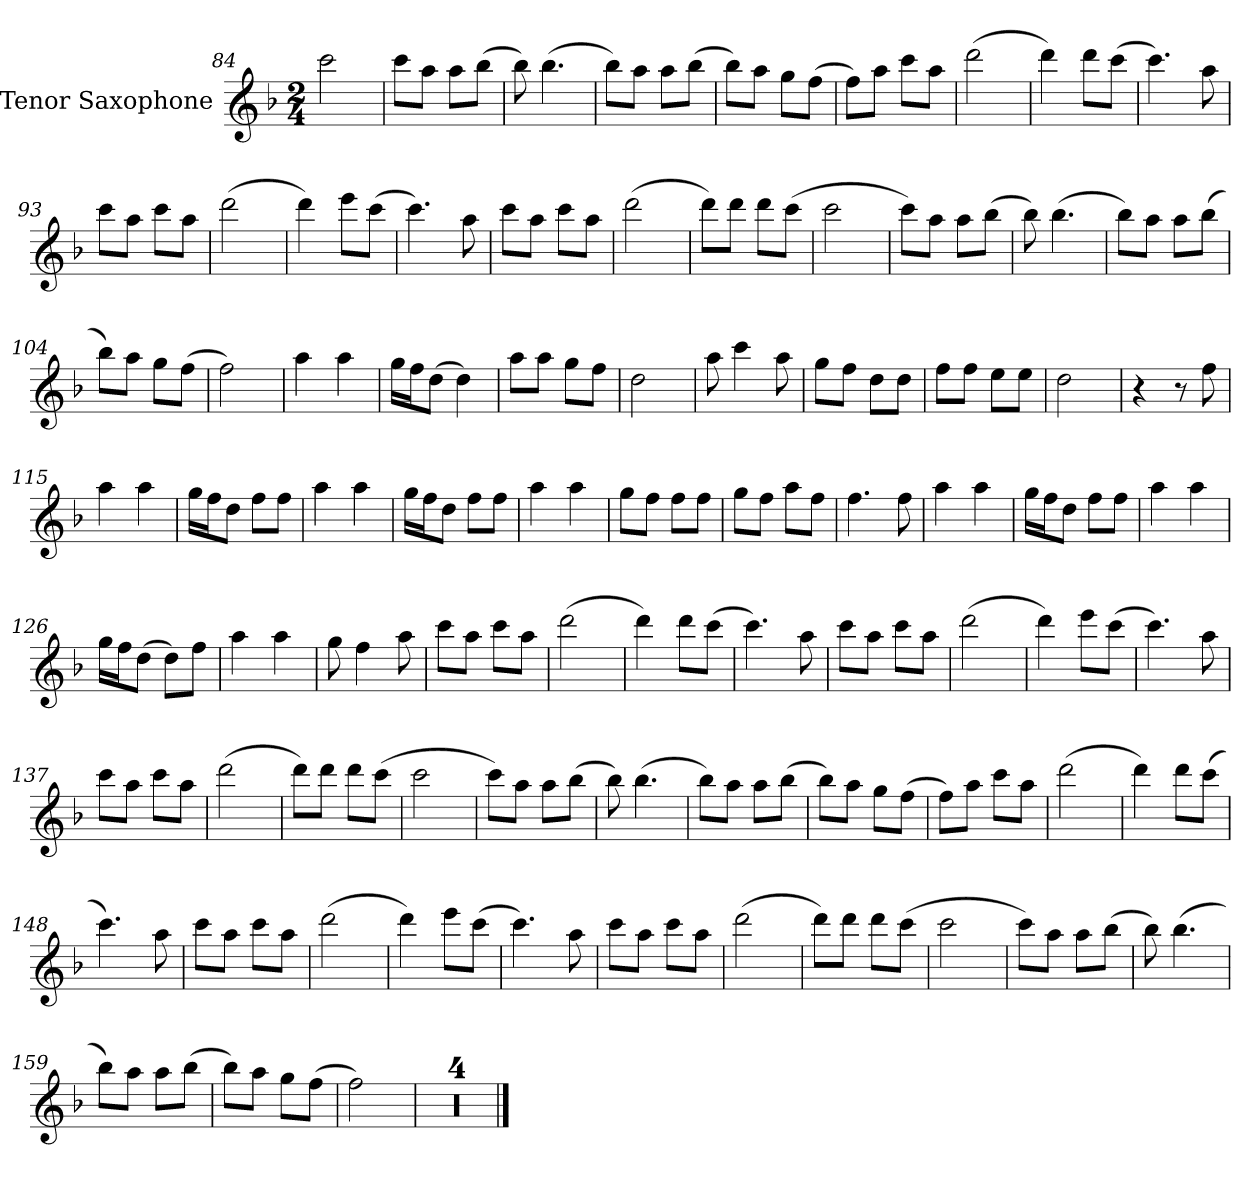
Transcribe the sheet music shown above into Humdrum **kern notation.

**kern
*part1
*staff1
*I"Tenor Saxophone
*I'T. Sax.
*clefG2
*ITrd8c14
*k[b-]
*M2/4
=84
2cc\
=85
8cc\L
8a\J
8a\L
(8b-\J
=86
8b-\)
(4.b-\
=87
8b-\L)
8a\J
8a\L
(8b-\J
=88
8b-\L)
8a\J
8g\L
(8f\J
=89
8f\L)
8a\J
8cc\L
8a\J
=90
(2dd\
=91
4dd\)
8dd\L
(8cc\J
!!LO:PB:g=z
=92
4.cc\)
8a\
=93
8cc\L
8a\J
8cc\L
8a\J
=94
(2dd\
=95
4dd\)
8ee\L
(8cc\J
=96
4.cc\)
8a\
=97
8cc\L
8a\J
8cc\L
8a\J
=98
(2dd\
=99
8dd\L)
8dd\J
8dd\L
(8cc\J
=100
2cc\
=101
8cc\L)
8a\J
8a\L
(8b-\J
!!LO:LB:g=z
=102
8b-\)
(4.b-\
=103
8b-\L)
8a\J
8a\L
(8b-\J
=104
8b-\L)
8a\J
8g\L
(8f\J
=105
2f\)
=106
4a\
4a\
=107
16g\LL
16f\J
(8d\J
4d\)
=108
8a\L
8a\J
8g\L
8f\J
=109
2d\
=110
8a\
4cc\
8a\
=111
8g\L
8f\J
8d\L
8d\J
!!LO:LB:g=z
=112
8f\L
8f\J
8e\L
8e\J
=113
2d\
=114
4r
8r
8f\
=115
4a\
4a\
=116
16g\LL
16f\J
8d\J
8f\L
8f\J
=117
4a\
4a\
=118
16g\LL
16f\J
8d\J
8f\L
8f\J
=119
4a\
4a\
=120
8g\L
8f\J
8f\L
8f\J
=121
8g\L
8f\J
8a\L
8f\J
!!LO:LB:g=z
=122
4.f\
8f\
=123
4a\
4a\
=124
16g\LL
16f\J
8d\J
8f\L
8f\J
=125
4a\
4a\
=126
16g\LL
16f\J
(8d\J
8d\L)
8f\J
=127
4a\
4a\
=128
8g\
4f\
8a\
=129
8cc\L
8a\J
8cc\L
8a\J
=130
(2dd\
=131
4dd\)
8dd\L
(8cc\J
!!LO:LB:g=z
=132
4.cc\)
8a\
=133
8cc\L
8a\J
8cc\L
8a\J
=134
(2dd\
=135
4dd\)
8ee\L
(8cc\J
=136
4.cc\)
8a\
=137
8cc\L
8a\J
8cc\L
8a\J
=138
(2dd\
=139
8dd\L)
8dd\J
8dd\L
(8cc\J
=140
2cc\
=141
8cc\L)
8a\J
8a\L
(8b-\J
!!LO:LB:g=z
=142
8b-\)
(4.b-\
=143
8b-\L)
8a\J
8a\L
(8b-\J
=144
8b-\L)
8a\J
8g\L
(8f\J
=145
8f\L)
8a\J
8cc\L
8a\J
=146
(2dd\
=147
4dd\)
8dd\L
(8cc\J
=148
4.cc\)
8a\
=149
8cc\L
8a\J
8cc\L
8a\J
=150
(2dd\
=151
4dd\)
8ee\L
(8cc\J
!!LO:LB:g=z
=152
4.cc\)
8a\
=153
8cc\L
8a\J
8cc\L
8a\J
=154
(2dd\
=155
8dd\L)
8dd\J
8dd\L
(8cc\J
=156
2cc\
=157
8cc\L)
8a\J
8a\L
(8b-\J
=158
8b-\)
(4.b-\
=159
8b-\L)
8a\J
8a\L
(8b-\J
=160
8b-\L)
8a\J
8g\L
(8f\J
=161
2f\)
!!LO:LB:g=z
=162
2r
=163
2r
=164
2r
=165
2r
==
*-
